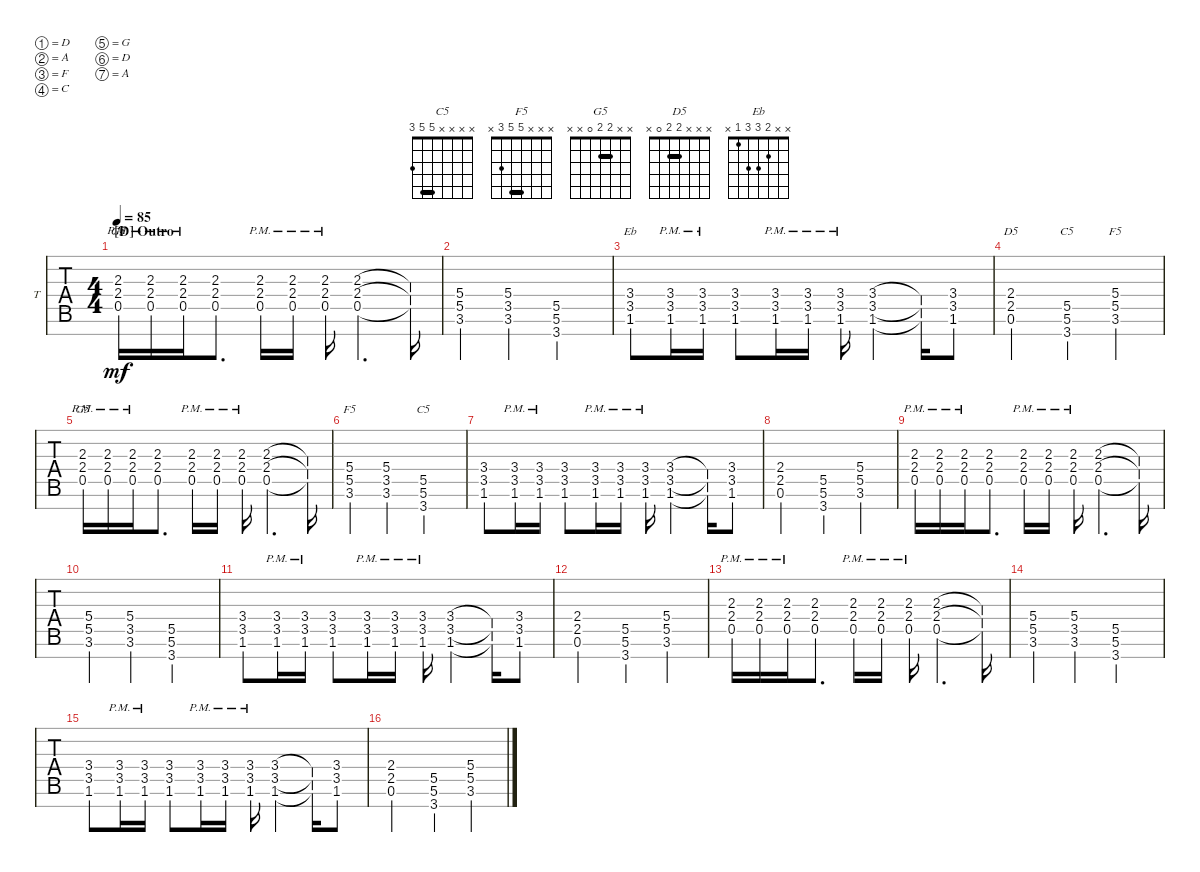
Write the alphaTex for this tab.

\defaultSystemsLayout 4
\bracketExtendMode groupsimilarinstruments
\firstSystemTrackNameOrientation horizontal
\otherSystemsTrackNameOrientation horizontal
\track ("Guitar-Timo" "T") {solo instrument overdrivenguitar}
\staff {tabs}
\tuning (D4 A3 F3 C3 G2 D2 A1)
\chord ("C5" x x x x 5 5 3) {showfingering false barre 5}
\chord ("F5" x x x 5 5 3 x) {showfingering false barre 5}
\chord ("G5" x x 2 2 0 x x) {showfingering false barre 2}
\chord ("D5" x x x 2 2 0 x) {showfingering false barre 2}
\chord ("Eb" x x 2 3 3 1 x) {showfingering false}
\ts (4 4)
\section ("D" "Outro")
\tempo 85
\clef g2
\ks c
(0.5{pm} 2.3{pm} 2.4{pm}).16{ch "G5" dy mf} (0.5{pm} 2.3{pm} 2.4{pm}).16 (0.5{pm} 2.3{pm} 2.4{pm}).16 (0.5 2.3 2.4).8{d} (0.5{pm} 2.3{pm} 2.4{pm}).16 (0.5{pm} 2.3{pm} 2.4{pm}).16 (0.5{pm} 2.3{pm} 2.4{pm}).16 (0.5 2.3 2.4).4{d} (0.5{t} 2.3{t} 2.4{t}).16 |
(3.6 5.5 5.4).4 (3.6 3.5 5.4).4 (3.7 5.6 5.5).2 |
(1.6 3.5 3.4).8{ch "Eb"} (1.6{pm} 3.5{pm} 3.4{pm}).16 (1.6{pm} 3.5{pm} 3.4{pm}).16 (1.6 3.5 3.4).8 (1.6{pm} 3.5{pm} 3.4{pm}).16 (1.6{pm} 3.5{pm} 3.4{pm}).16 (1.6{pm} 3.5{pm} 3.4{pm}).16 (1.6 3.5 3.4).4 (1.6{t} 3.5{t} 3.4{t}).16 (1.6 3.5 3.4).8 |
(0.6 2.5 2.4).2{ch "D5"} (3.7 5.6 5.5).4{ch "C5"} (3.6 5.5 5.4).4{ch "F5"} |
(0.5{pm} 2.3{pm} 2.4{pm}).16{ch "G5"} (0.5{pm} 2.3{pm} 2.4{pm}).16 (0.5{pm} 2.3{pm} 2.4{pm}).16 (0.5 2.3 2.4).8{d} (0.5{pm} 2.3{pm} 2.4{pm}).16 (0.5{pm} 2.3{pm} 2.4{pm}).16 (0.5{pm} 2.3{pm} 2.4{pm}).16 (0.5 2.3 2.4).4{d} (0.5{t} 2.3{t} 2.4{t}).16 |
(3.6 5.5 5.4).4{ch "F5"} (3.6 3.5 5.4).4 (3.7 5.6 5.5).2{ch "C5"} |
(1.6 3.5 3.4).8 (1.6{pm} 3.5{pm} 3.4{pm}).16 (1.6{pm} 3.5{pm} 3.4{pm}).16 (1.6 3.5 3.4).8 (1.6{pm} 3.5{pm} 3.4{pm}).16 (1.6{pm} 3.5{pm} 3.4{pm}).16 (1.6{pm} 3.5{pm} 3.4{pm}).16 (1.6 3.5 3.4).4 (1.6{t} 3.5{t} 3.4{t}).16 (1.6 3.5 3.4).8 |
(0.6 2.5 2.4).2 (3.7 5.6 5.5).4 (3.6 5.5 5.4).4 |
(0.5{pm} 2.3{pm} 2.4{pm}).16 (0.5{pm} 2.3{pm} 2.4{pm}).16 (0.5{pm} 2.3{pm} 2.4{pm}).16 (0.5 2.3 2.4).8{d} (0.5{pm} 2.3{pm} 2.4{pm}).16 (0.5{pm} 2.3{pm} 2.4{pm}).16 (0.5{pm} 2.3{pm} 2.4{pm}).16 (0.5 2.3 2.4).4{d} (0.5{t} 2.3{t} 2.4{t}).16 |
(3.6 5.5 5.4).4 (3.6 3.5 5.4).4 (3.7 5.6 5.5).2 |
(1.6 3.5 3.4).8 (1.6{pm} 3.5{pm} 3.4{pm}).16 (1.6{pm} 3.5{pm} 3.4{pm}).16 (1.6 3.5 3.4).8 (1.6{pm} 3.5{pm} 3.4{pm}).16 (1.6{pm} 3.5{pm} 3.4{pm}).16 (1.6{pm} 3.5{pm} 3.4{pm}).16 (1.6 3.5 3.4).4 (1.6{t} 3.5{t} 3.4{t}).16 (1.6 3.5 3.4).8 |
(0.6 2.5 2.4).2 (3.7 5.6 5.5).4 (3.6 5.5 5.4).4 |
(0.5{pm} 2.3{pm} 2.4{pm}).16 (0.5{pm} 2.3{pm} 2.4{pm}).16 (0.5{pm} 2.3{pm} 2.4{pm}).16 (0.5 2.3 2.4).8{d} (0.5{pm} 2.3{pm} 2.4{pm}).16 (0.5{pm} 2.3{pm} 2.4{pm}).16 (0.5{pm} 2.3{pm} 2.4{pm}).16 (0.5 2.3 2.4).4{d} (0.5{t} 2.3{t} 2.4{t}).16 |
(3.6 5.5 5.4).4 (3.6 3.5 5.4).4 (3.7 5.6 5.5).2 |
(1.6 3.5 3.4).8 (1.6{pm} 3.5{pm} 3.4{pm}).16 (1.6{pm} 3.5{pm} 3.4{pm}).16 (1.6 3.5 3.4).8 (1.6{pm} 3.5{pm} 3.4{pm}).16 (1.6{pm} 3.5{pm} 3.4{pm}).16 (1.6{pm} 3.5{pm} 3.4{pm}).16 (1.6 3.5 3.4).4 (1.6{t} 3.5{t} 3.4{t}).16 (1.6 3.5 3.4).8 |
(0.6 2.5 2.4).2 (3.7 5.6 5.5).4 (3.6 5.5 5.4).4
